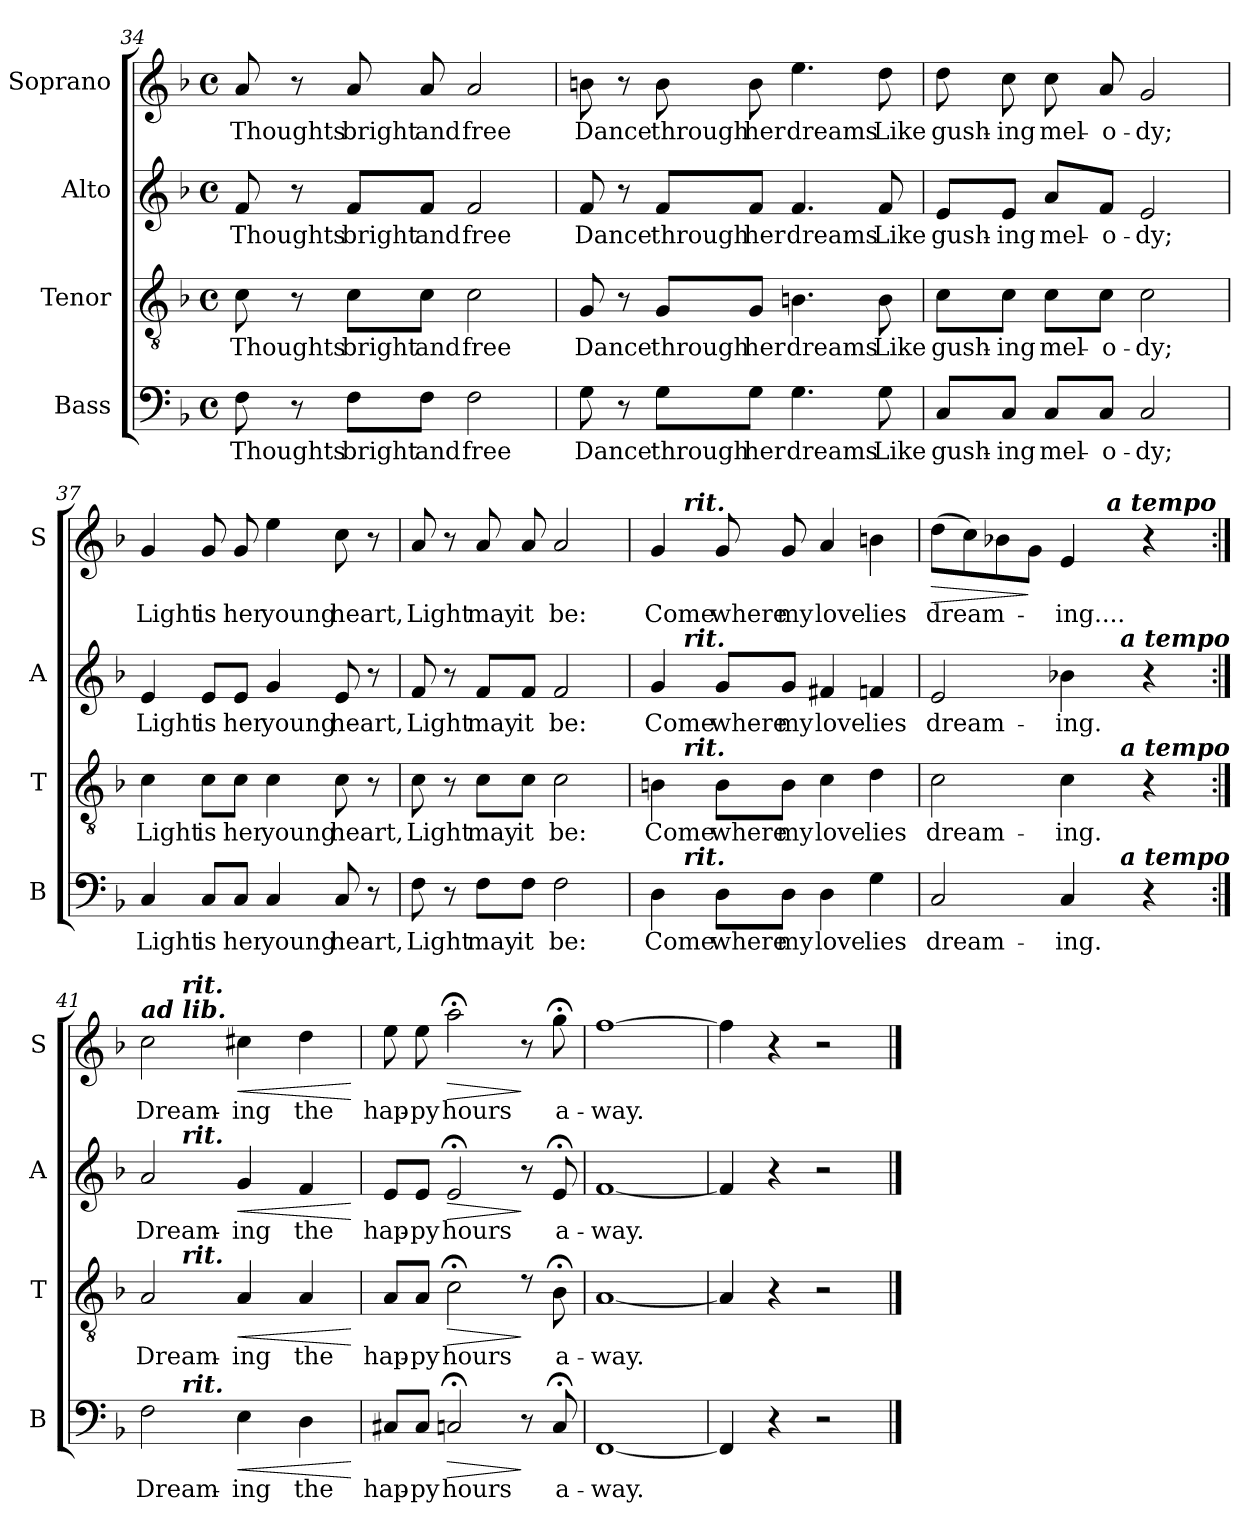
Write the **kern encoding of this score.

**kern	**text	**dynam	**kern	**text	**dynam	**kern	**text	**dynam	**kern	**text	**dynam
*part4	*part4	*part4	*part3	*part3	*part3	*part2	*part2	*part2	*part1	*part1	*part1
*staff4	*staff4	*staff4	*staff3	*staff3	*staff3	*staff2	*staff2	*staff2	*staff1	*staff1	*staff1
*I"Bass	*	*	*I"Tenor	*	*	*I"Alto	*	*	*I"Soprano	*	*
*I'B	*	*	*I'T	*	*	*I'A	*	*	*I'S	*	*
!!LO:PB:g=z
*clefF4	*	*	*clefGv2	*	*	*clefG2	*	*	*clefG2	*	*
*k[b-]	*	*	*k[b-]	*	*	*k[b-]	*	*	*k[b-]	*	*
*F:	*	*	*F:	*	*	*F:	*	*	*F:	*	*
*M4/4	*	*	*M4/4	*	*	*M4/4	*	*	*M4/4	*	*
*met(c)	*	*	*met(c)	*	*	*met(c)	*	*	*met(c)	*	*
=34	=34	=34	=34	=34	=34	=34	=34	=34	=34	=34	=34
8F\	Thoughts	.	8c\	Thoughts	.	8f/	Thoughts	.	8a/	Thoughts	.
8r	.	.	8r	.	.	8r	.	.	8r	.	.
8F\L	bright	.	8c\L	bright	.	8f/L	bright	.	8a/	bright	.
8F\J	and	.	8c\J	and	.	8f/J	and	.	8a/	and	.
2F\	free	.	2c\	free	.	2f/	free	.	2a/	free	.
=35	=35	=35	=35	=35	=35	=35	=35	=35	=35	=35	=35
8G\	Dance	.	8G/	Dance	.	8f/	Dance	.	8bn\	Dance	.
8r	.	.	8r	.	.	8r	.	.	8r	.	.
8G\L	through	.	8G/L	through	.	8f/L	through	.	8b\	through	.
8G\J	her	.	8G/J	her	.	8f/J	her	.	8b\	her	.
4.G\	dreams	.	4.Bn\	dreams	.	4.f/	dreams	.	4.ee\	dreams	.
8G\	Like	.	8B\	Like	.	8f/	Like	.	8dd\	Like	.
=36	=36	=36	=36	=36	=36	=36	=36	=36	=36	=36	=36
8C/L	gush-	.	8c\L	gush-	.	8e/L	gush-	.	8dd\	gush-	.
8C/J	-ing	.	8c\J	-ing	.	8e/J	-ing	.	8cc\	-ing	.
8C/L	mel-	.	8c\L	mel-	.	8a/L	mel-	.	8cc\	mel-	.
8C/J	-o-	.	8c\J	-o-	.	8f/J	-o-	.	8a/	-o-	.
2C/	-dy;	.	2c\	-dy;	.	2e/	-dy;	.	2g/	-dy;	.
!!LO:LB:g=z
=37	=37	=37	=37	=37	=37	=37	=37	=37	=37	=37	=37
4C/	Light	.	4c\	Light	.	4e/	Light	.	4g/	Light	.
8C/L	is	.	8c\L	is	.	8e/L	is	.	8g/	is	.
8C/J	her	.	8c\J	her	.	8e/J	her	.	8g/	her	.
4C/	young	.	4c\	young	.	4g/	young	.	4ee\	young	.
8C/	heart,	.	8c\	heart,	.	8e/	heart,	.	8cc\	heart,	.
8r	.	.	8r	.	.	8r	.	.	8r	.	.
=38	=38	=38	=38	=38	=38	=38	=38	=38	=38	=38	=38
8F\	Light	.	8c\	Light	.	8f/	Light	.	8a/	Light	.
8r	.	.	8r	.	.	8r	.	.	8r	.	.
8F\L	may	.	8c\L	may	.	8f/L	may	.	8a/	may	.
8F\J	it	.	8c\J	it	.	8f/J	it	.	8a/	it	.
2F\	be:	.	2c\	be:	.	2f/	be:	.	2a/	be:	.
=39	=39	=39	=39	=39	=39	=39	=39	=39	=39	=39	=39
*^	*	*	*^	*	*	*^	*	*	*^	*	*
4D\	8ryy	Come	.	4Bn\	8ryy	Come	.	4g/	8ryy	Come	.	4g/	8ryy	Come	.
!	!	!	!	!	!	!	!	!	!	!	!	!	!LO:TX:a:Bi:t=rit.	!	!
!	!	!	!	!	!	!	!	!	!LO:TX:a:Bi:t=rit.	!	!	!	!	!	!
!	!	!	!	!	!LO:TX:a:Bi:t=rit.	!	!	!	!	!	!	!	!	!	!
!	!LO:TX:a:Bi:t=rit.	!	!	!	!	!	!	!	!	!	!	!	!	!	!
.	2..ryy	.	.	.	2..ryy	.	.	.	2..ryy	.	.	.	2..ryy	.	.
8D\L	.	where	.	8B\L	.	where	.	8g/L	.	where	.	8g/	.	where	.
8D\J	.	my	.	8B\J	.	my	.	8g/J	.	my	.	8g/	.	my	.
4D\	.	love	.	4c\	.	love	.	4f#X/	.	love	.	4a/	.	love	.
4G\	.	lies	.	4d\	.	lies	.	4fn/	.	lies	.	4bn\	.	lies	.
=40	=40	=40	=40	=40	=40	=40	=40	=40	=40	=40	=40	=40	=40	=40	=40
!	!	!	!	!	!	!	!	!	!	!	!	!	!	!	!LO:HP:b
2C/	2ryy	dream-	.	2c\	2ryy	dream-	.	2e/	2ryy	dream-	.	(8dd\L	2ryy	dream-	>
.	.	.	.	.	.	.	.	.	.	.	.	8cc\)	.	.	.
.	.	.	.	.	.	.	.	.	.	.	.	8b-X\	.	.	.
.	.	.	.	.	.	.	.	.	.	.	.	8g\J	.	.	]
4C/	8.ryy	-ing.	.	4c\	8.ryy	-ing.	.	4b-X\	8.ryy	-ing.	.	4e/	8ryy	-ing....	.
.	.	.	.	.	.	.	.	.	.	.	.	.	32ryy	.	.
!	!	!	!	!	!	!	!	!	!	!	!	!	!LO:TX:a:Bi:t=a  tempo	!	!
.	.	.	.	.	.	.	.	.	.	.	.	.	4ryy	.	.
!	!	!	!	!	!	!	!	!	!LO:TX:a:Bi:t=a  tempo	!	!	!	!	!	!
!	!	!	!	!	!LO:TX:a:Bi:t=a  tempo	!	!	!	!	!	!	!	!	!	!
!	!LO:TX:a:Bi:t=a  tempo	!	!	!	!	!	!	!	!	!	!	!	!	!	!
.	4ryy	.	.	.	4ryy	.	.	.	4ryy	.	.	.	.	.	.
4r	.	.	.	4r	.	.	.	4r	.	.	.	4r	.	.	.
.	.	.	.	.	.	.	.	.	.	.	.	.	16.ryy	.	.
.	16ryy	.	.	.	16ryy	.	.	.	16ryy	.	.	.	.	.	.
!!LO:LB:g=z	!!
=41:|!	=41:|!	=41:|!	=41:|!	=41:|!	=41:|!	=41:|!	=41:|!	=41:|!	=41:|!	=41:|!	=41:|!	=41:|!	=41:|!	=41:|!	=41:|!
!	!	!	!	!	!	!	!	!	!	!	!	!LO:TX:a:Bi:t=ad lib.	!	!	!
2F\	8.ryy	Dream-	.	2A/	8.ryy	Dream-	.	2a/	8.ryy	Dream-	.	2cc\	8.ryy	Dream-	.
!	!	!	!	!	!	!	!	!	!	!	!	!	!LO:TX:a:Bi:t=rit.	!	!
!	!	!	!	!	!	!	!	!	!LO:TX:a:Bi:t=rit.	!	!	!	!	!	!
!	!	!	!	!	!LO:TX:a:Bi:t=rit.	!	!	!	!	!	!	!	!	!	!
!	!LO:TX:a:Bi:t=rit.	!	!	!	!	!	!	!	!	!	!	!	!	!	!
.	2ryy	.	.	.	2ryy	.	.	.	2ryy	.	.	.	2ryy	.	.
!	!	!	!LO:HP:b	!	!	!	!LO:HP:b	!	!	!	!LO:HP:b	!	!	!	!LO:HP:b
4E\	.	-ing	<	4A/	.	-ing	<	4g/	.	-ing	<	4cc#X\	.	-ing	<
.	4ryy	.	.	.	4ryy	.	.	.	4ryy	.	.	.	4ryy	.	.
4D\	.	the	.	4A/	.	the	.	4f/	.	the	.	4dd\	.	the	.
.	16ryy	.	.	.	16ryy	.	.	.	16ryy	.	.	.	16ryy	.	.
.	.	.	[	.	.	.	[	.	.	.	[	.	.	.	[
*v	*v	*	*	*	*	*	*	*v	*v	*	*	*v	*v	*	*
*	*	*	*v	*v	*	*	*	*	*	*	*	*
=42	=42	=42	=42	=42	=42	=42	=42	=42	=42	=42	=42
8C#X/L	hap-	.	8A/L	hap-	.	8e/L	hap-	.	8ee\	hap-	.
8C#/J	-py	.	8A/J	-py	.	8e/J	-py	.	8ee\	-py	.
!	!	!LO:HP:b	!	!	!LO:HP:b	!	!	!LO:HP:b	!	!	!LO:HP:b
2Cn;</	hours	>	2c;<\	hours	>	2e;</	hours	>	2aa;<\	hours	>
8r	.	]	8rc	.	]	8r	.	]	8r	.	]
8C;</	a-	.	8B-;<\	a-	.	8e;</	a-	.	8gg;<\	a-	.
=43	=43	=43	=43	=43	=43	=43	=43	=43	=43	=43	=43
[1FF	-way.	.	[1A	-way.	.	[1f	-way.	.	[1ff	-way.	.
=44	=44	=44	=44	=44	=44	=44	=44	=44	=44	=44	=44
4FF/]	.	.	4A/]	.	.	4f/]	.	.	4ff\]	.	.
4r	.	.	4r	.	.	4r	.	.	4r	.	.
2r	.	.	2r	.	.	2r	.	.	2r	.	.
==	==	==	==	==	==	==	==	==	==	==	==
*-	*-	*-	*-	*-	*-	*-	*-	*-	*-	*-	*-
